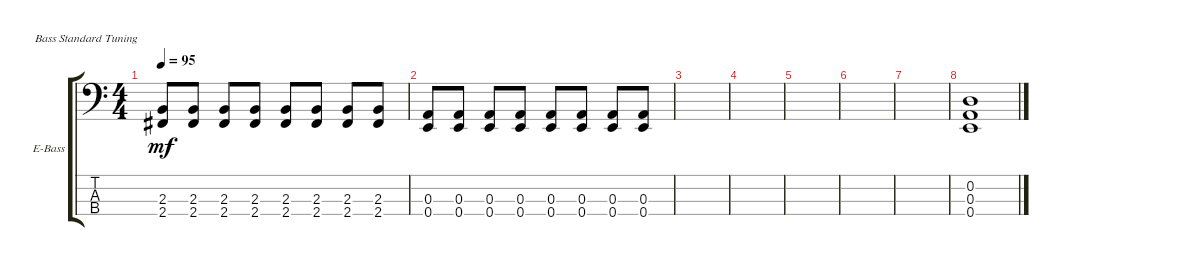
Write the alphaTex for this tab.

\bracketExtendMode groupsimilarinstruments
\firstSystemTrackNameOrientation horizontal
\otherSystemsTrackNameOrientation horizontal
\track ("Electric Bass" "E-Bass") {instrument electricbassfinger}
\staff {score tabs}
\tuning (G2 D2 A1 E1)
\ts (4 4)
\tempo 95
\clef f4
\scale
0.333333
\ks c
(2.4 2.3).8{dy mf} (2.3 2.4).8 (2.3 2.4).8 (2.3 2.4).8 (2.3 2.4).8 (2.3 2.4).8 (2.3 2.4).8 (2.3 2.4).8 |
\scale
0.333333 (0.4 0.3).8 (0.3 0.4).8 (0.4 0.3).8 (0.3 0.4).8 (0.4 0.3).8 (0.3 0.4).8 (0.4 0.3).8 (0.3 0.4).8 |
\scale
0.333333 |
\scale
0.333333 |
\scale
0.333333 |
\scale
0.333333 |
\scale
0.333333 |
(0.4 0.3 0.2).1
